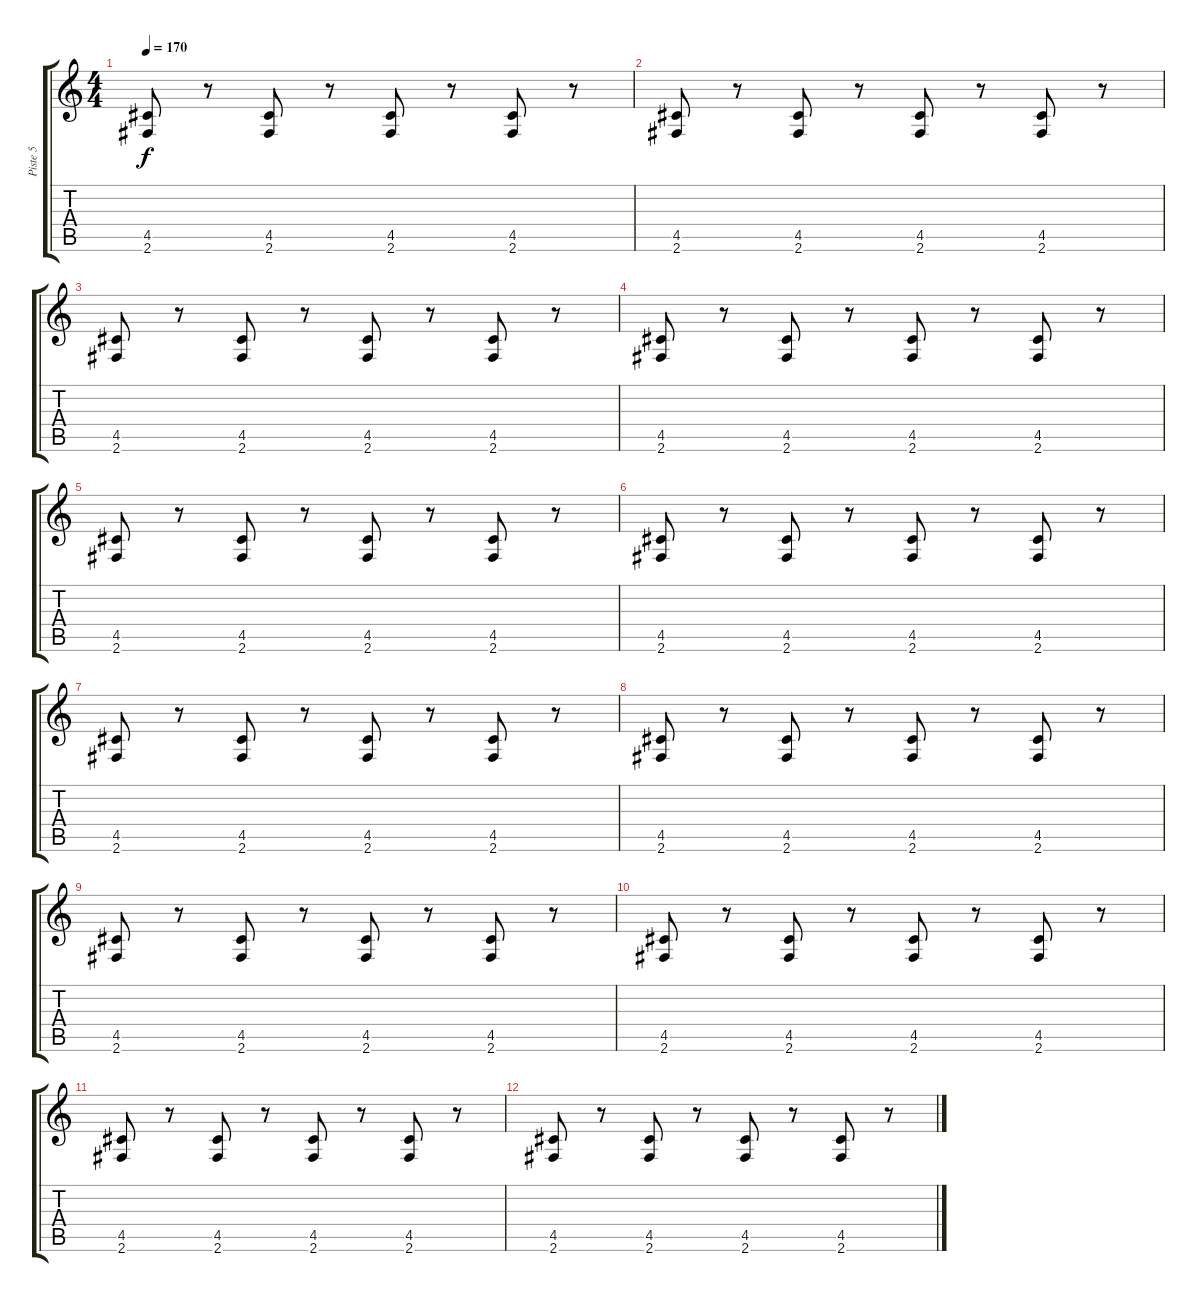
\track ("Piste 5" "Piste 5") {instrument electricguitarjazz}
\staff {score tabs}
\tuning (E4 B3 G3 D3 A2 E2) {hide}
\ts (4 4)
\tempo 170
\clef g2
\ks c
(4.5 2.6).8{dy f balance 16} r.8 (4.5 2.6).8 r.8 (4.5 2.6).8 r.8 (4.5 2.6).8 r.8 |
(4.5 2.6).8{balance 0} r.8 (4.5 2.6).8 r.8 (4.5 2.6).8 r.8 (4.5 2.6).8 r.8 |
(4.5 2.6).8{balance 16} r.8 (4.5 2.6).8 r.8 (4.5 2.6).8 r.8 (4.5 2.6).8 r.8 |
(4.5 2.6).8{balance 0} r.8 (4.5 2.6).8 r.8 (4.5 2.6).8 r.8 (4.5 2.6).8 r.8 |
(4.5 2.6).8{balance 16} r.8 (4.5 2.6).8 r.8 (4.5 2.6).8 r.8 (4.5 2.6).8 r.8 |
(4.5 2.6).8{balance 0} r.8 (4.5 2.6).8 r.8 (4.5 2.6).8 r.8 (4.5 2.6).8 r.8 |
(4.5 2.6).8{balance 16} r.8 (4.5 2.6).8 r.8 (4.5 2.6).8 r.8 (4.5 2.6).8 r.8 |
(4.5 2.6).8{balance 0} r.8 (4.5 2.6).8 r.8 (4.5 2.6).8 r.8 (4.5 2.6).8 r.8 |
(4.5 2.6).8{balance 16} r.8 (4.5 2.6).8 r.8 (4.5 2.6).8 r.8 (4.5 2.6).8 r.8 |
(4.5 2.6).8{balance 0} r.8 (4.5 2.6).8 r.8 (4.5 2.6).8 r.8 (4.5 2.6).8 r.8 |
(4.5 2.6).8{balance 16} r.8 (4.5 2.6).8 r.8 (4.5 2.6).8 r.8 (4.5 2.6).8 r.8 |
(4.5 2.6).8{balance 0} r.8 (4.5 2.6).8 r.8 (4.5 2.6).8 r.8 (4.5 2.6).8 r.8
